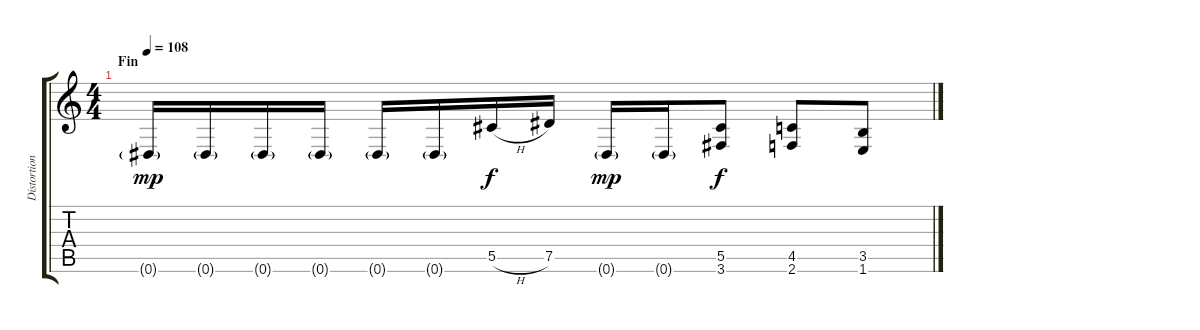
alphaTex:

\track ("Distortion Guitar" "Distortion") {instrument distortionguitar}
\staff {score tabs}
\tuning (Eb4 Bb3 Gb3 Db3 Ab2 Eb2) {hide}
\ts (4 4)
\section ("" "Fin")
\tempo 108
\clef g2
\ks c
0.6{g}.16{dy mp} 0.6{g}.16 0.6{g}.16 0.6{g}.16 0.6{g}.16 0.6{g}.16 5.5{h}.16{dy f} 7.5.16 0.6{g}.16{dy mp} 0.6{g}.16 (5.5 3.6).8{dy f} (4.5 2.6).8 (3.5 1.6).8
